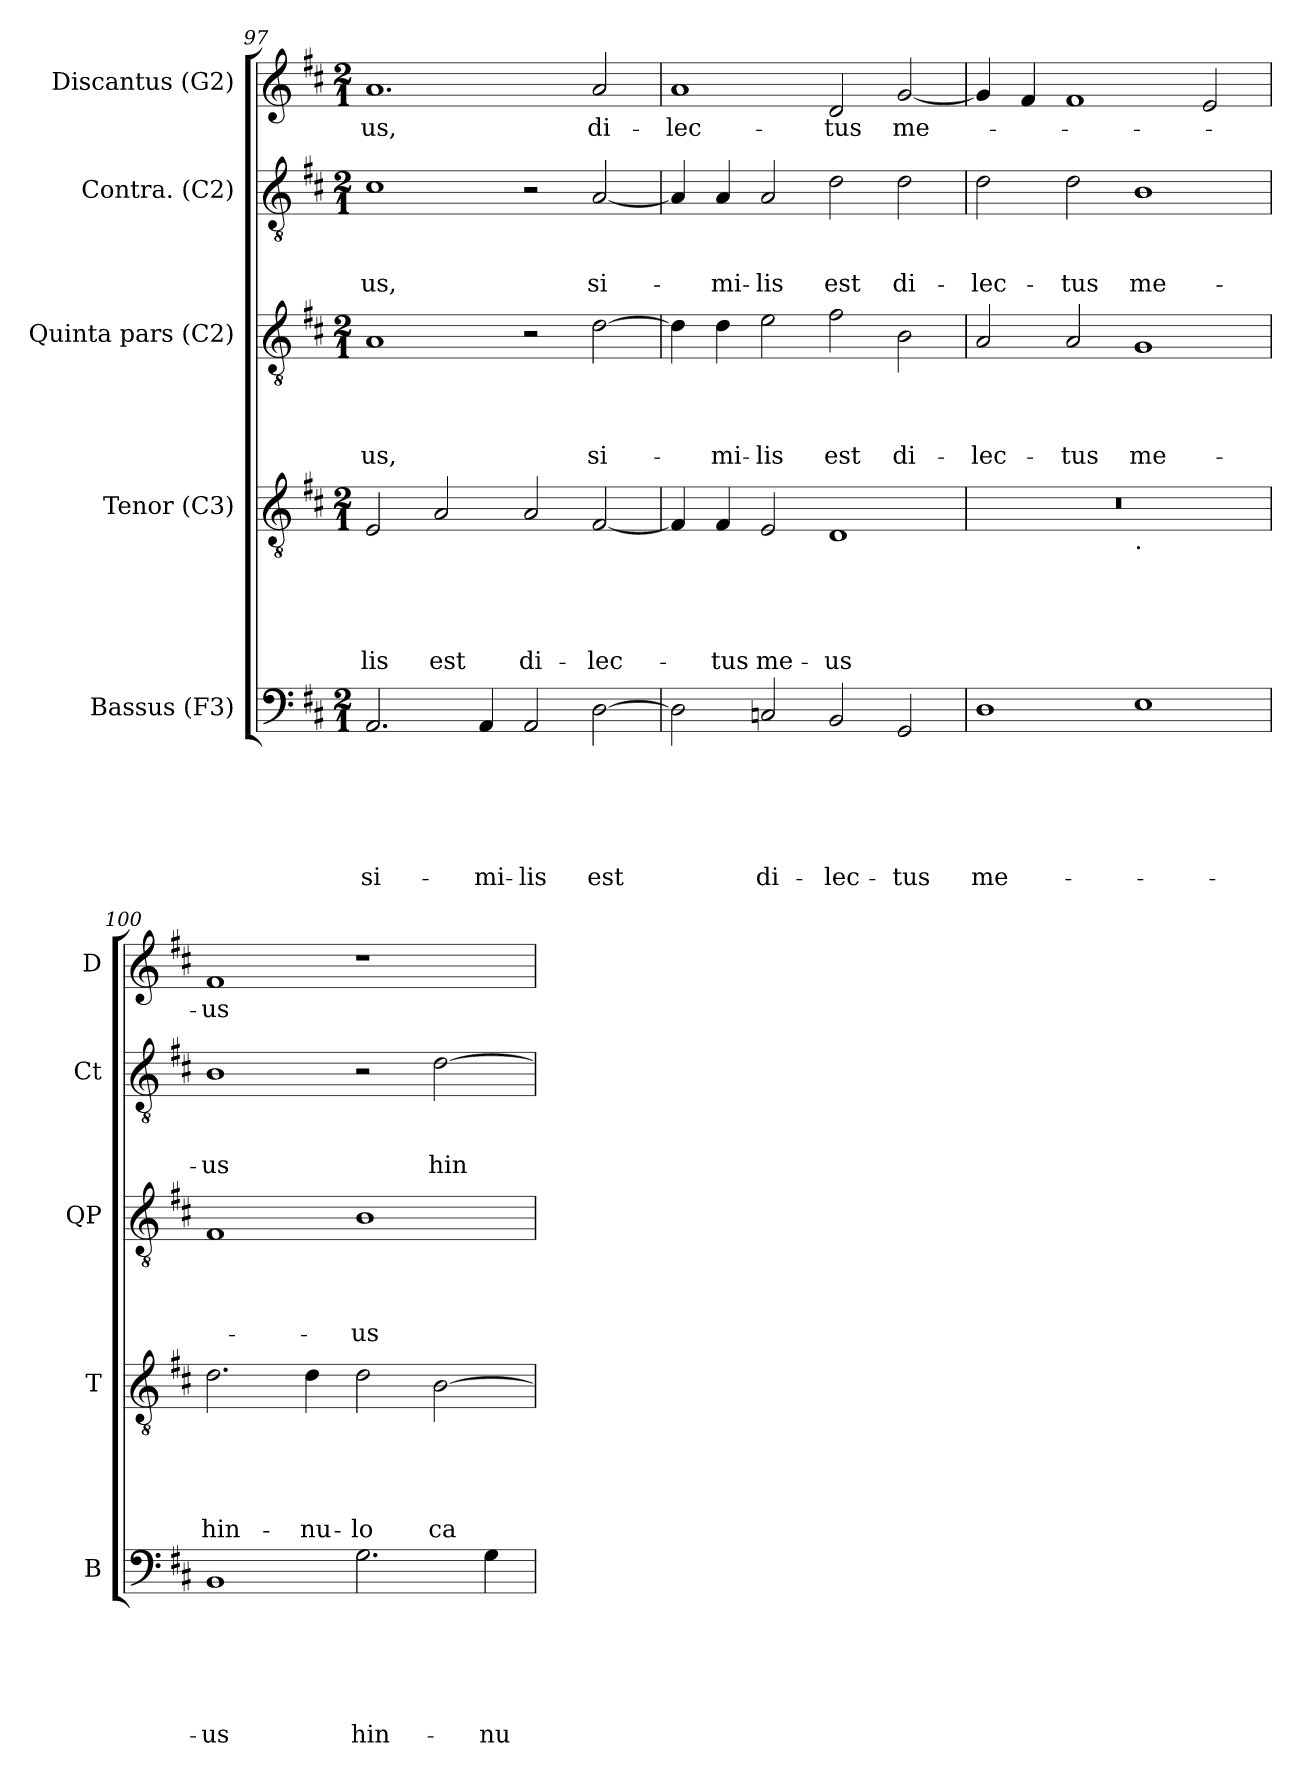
**kern	**text	**text	**text	**text	**text	**text	**kern	**text	**text	**text	**text	**text	**kern	**text	**text	**text	**text	**kern	**text	**text	**text	**kern	**text
*part5	*part5	*part5	*part5	*part5	*part5	*part5	*part4	*part4	*part4	*part4	*part4	*part4	*part3	*part3	*part3	*part3	*part3	*part2	*part2	*part2	*part2	*part1	*part1
*staff5	*staff5	*staff5	*staff5	*staff5	*staff5	*staff5	*staff4	*staff4	*staff4	*staff4	*staff4	*staff4	*staff3	*staff3	*staff3	*staff3	*staff3	*staff2	*staff2	*staff2	*staff2	*staff1	*staff1
*I"Bassus (F3)	*	*	*	*	*	*	*I"Tenor (C3)	*	*	*	*	*	*I"Quinta pars (C2)	*	*	*	*	*I"Contra. (C2)	*	*	*	*I"Discantus (G2)	*
*I'B	*	*	*	*	*	*	*I'T	*	*	*	*	*	*I'QP	*	*	*	*	*I'Ct	*	*	*	*I'D	*
!!LO:PB:g=z
*clefF4	*	*	*	*	*	*	*clefGv2	*	*	*	*	*	*clefGv2	*	*	*	*	*clefGv2	*	*	*	*clefG2	*
*k[f#c#]	*	*	*	*	*	*	*k[f#c#]	*	*	*	*	*	*k[f#c#]	*	*	*	*	*k[f#c#]	*	*	*	*k[f#c#]	*
*D:	*	*	*	*	*	*	*D:	*	*	*	*	*	*D:	*	*	*	*	*D:	*	*	*	*D:	*
*M2/1	*	*	*	*	*	*	*M2/1	*	*	*	*	*	*M2/1	*	*	*	*	*M2/1	*	*	*	*M2/1	*
=97	=97	=97	=97	=97	=97	=97	=97	=97	=97	=97	=97	=97	=97	=97	=97	=97	=97	=97	=97	=97	=97	=97	=97
!	!	!	!	!	!	!LO:LY:b	!	!	!	!	!	!LO:LY:b	!	!	!	!	!LO:LY:b	!	!	!	!LO:LY:b	!	!LO:LY:b
2.AA/	.	.	.	.	.	si-	2E/	.	.	.	.	-lis	1A	.	.	.	-us,	1c#	.	.	-us,	1.a	-us,
!	!	!	!	!	!	!	!	!	!	!	!	!LO:LY:b	!	!	!	!	!	!	!	!	!	!	!
.	.	.	.	.	.	.	2A/	.	.	.	.	est	.	.	.	.	.	.	.	.	.	.	.
!	!	!	!	!	!	!LO:LY:b	!	!	!	!	!	!	!	!	!	!	!	!	!	!	!	!	!
4AA/	.	.	.	.	.	-mi-	.	.	.	.	.	.	.	.	.	.	.	.	.	.	.	.	.
!	!	!	!	!	!	!LO:LY:b:rj	!	!	!	!	!	!LO:LY:b	!	!	!	!	!	!	!	!	!	!	!
2AA/	.	.	.	.	.	-lis	2A/	.	.	.	.	di-	2r	.	.	.	.	2r	.	.	.	.	.
!	!	!	!	!	!	!LO:LY:b	!	!	!	!	!	!LO:LY:b	!	!	!	!	!LO:LY:b	!	!	!	!LO:LY:b	!	!LO:LY:b
[>2D\	.	.	.	.	.	est	[<2F#/	.	.	.	.	-lec-	[>2d\	.	.	.	si-	[<2A/	.	.	si-	2a/	di-
=98	=98	=98	=98	=98	=98	=98	=98	=98	=98	=98	=98	=98	=98	=98	=98	=98	=98	=98	=98	=98	=98	=98	=98
!	!	!	!	!	!	!	!	!	!	!	!	!	!	!	!	!	!	!	!	!	!	!	!LO:LY:b
2D\]	.	.	.	.	.	.	4F#/]	.	.	.	.	.	4d\]	.	.	.	.	4A/]	.	.	.	1a	-lec-
!	!	!	!	!	!	!	!	!	!	!	!	!LO:LY:b	!	!	!	!	!LO:LY:b	!	!	!	!LO:LY:b	!	!
.	.	.	.	.	.	.	4F#/	.	.	.	.	-tus	4d\	.	.	.	-mi-	4A/	.	.	-mi-	.	.
!	!	!	!	!	!	!LO:LY:b	!	!	!	!	!	!LO:LY:b	!	!	!	!	!LO:LY:b:rj	!	!	!	!LO:LY:b:rj	!	!
2Cn/	.	.	.	.	.	di-	2E/	.	.	.	.	me-	2e\	.	.	.	-lis	2A/	.	.	-lis	.	.
!	!	!	!	!	!	!LO:LY:b	!	!	!	!	!	!LO:LY:b	!	!	!	!	!LO:LY:b	!	!	!	!LO:LY:b	!	!LO:LY:b
2BB/	.	.	.	.	.	-lec-	1D	.	.	.	.	-us	2f#\	.	.	.	est	2d\	.	.	est	2d/	-tus
!	!	!	!	!	!	!LO:LY:b	!	!	!	!	!	!	!	!	!	!	!LO:LY:b	!	!	!	!LO:LY:b	!	!LO:LY:b
2GG/	.	.	.	.	.	-tus	.	.	.	.	.	.	2B\	.	.	.	di-	2d\	.	.	di-	[<2g/	me-
=99	=99	=99	=99	=99	=99	=99	=99	=99	=99	=99	=99	=99	=99	=99	=99	=99	=99	=99	=99	=99	=99	=99	=99
!	!	!	!	!	!	!LO:LY:b	!	!	!	!	!	!	!	!	!	!	!LO:LY:b	!	!	!	!LO:LY:b	!	!
*	*	*	*	*	*	*	*^	*	*	*	*	*	*	*	*	*	*	*	*	*	*	*	*
1D	.	.	.	.	.	me-	0r	1ryy	.	.	.	.	.	2A/	.	.	.	-lec-	2d\	.	.	-lec-	4g/]	.
.	.	.	.	.	.	.	.	.	.	.	.	.	.	.	.	.	.	.	.	.	.	.	4f#/	.
!	!	!	!	!	!	!	!	!	!	!	!	!	!	!	!	!	!	!LO:LY:b	!	!	!	!LO:LY:b	!	!
.	.	.	.	.	.	.	.	.	.	.	.	.	.	2A/	.	.	.	-tus	2d\	.	.	-tus	1f#	.
!	!	!	!	!	!	!	!	!LO:TX:b:t=.	!	!	!	!	!	!	!	!	!	!	!	!	!	!	!	!
!	!	!	!	!	!	!	!	!	!	!	!	!	!	!	!	!	!	!LO:LY:b	!	!	!	!LO:LY:b	!	!
1E	.	.	.	.	.	.	.	1ryy	.	.	.	.	.	1G	.	.	.	me-	1B	.	.	me-	.	.
.	.	.	.	.	.	.	.	.	.	.	.	.	.	.	.	.	.	.	.	.	.	.	2e/	.
=100	=100	=100	=100	=100	=100	=100	=100	=100	=100	=100	=100	=100	=100	=100	=100	=100	=100	=100	=100	=100	=100	=100	=100	=100
!	!	!	!	!	!	!LO:LY:b	!	!	!	!	!	!	!LO:LY:b	!	!	!	!	!	!	!	!	!LO:LY:b	!	!LO:LY:b
*	*	*	*	*	*	*	*v	*v	*	*	*	*	*	*	*	*	*	*	*	*	*	*	*	*
1BB	.	.	.	.	.	-us	2.d\	.	.	.	.	hin-	1F#	.	.	.	.	1B	.	.	-us	1f#	-us
!	!	!	!	!	!	!	!	!	!	!	!	!LO:LY:b	!	!	!	!	!	!	!	!	!	!	!
.	.	.	.	.	.	.	4d\	.	.	.	.	-nu-	.	.	.	.	.	.	.	.	.	.	.
!	!	!	!	!	!	!LO:LY:b	!	!	!	!	!	!LO:LY:b:rj	!	!	!	!	!LO:LY:b	!	!	!	!	!	!
2.G\	.	.	.	.	.	hin-	2d\	.	.	.	.	-lo	1B	.	.	.	-us	2r	.	.	.	1r	.
!	!	!	!	!	!	!	!	!	!	!	!	!LO:LY:b	!	!	!	!	!	!	!	!	!LO:LY:b	!	!
.	.	.	.	.	.	.	[>2B\	.	.	.	.	ca-	.	.	.	.	.	[>2d\	.	.	hin-	.	.
!	!	!	!	!	!	!LO:LY:b	!	!	!	!	!	!	!	!	!	!	!	!	!	!	!	!	!
4G\	.	.	.	.	.	-nu-	.	.	.	.	.	.	.	.	.	.	.	.	.	.	.	.	.
=	=	=	=	=	=	=	=	=	=	=	=	=	=	=	=	=	=	=	=	=	=	=	=
*-	*-	*-	*-	*-	*-	*-	*-	*-	*-	*-	*-	*-	*-	*-	*-	*-	*-	*-	*-	*-	*-	*-	*-
